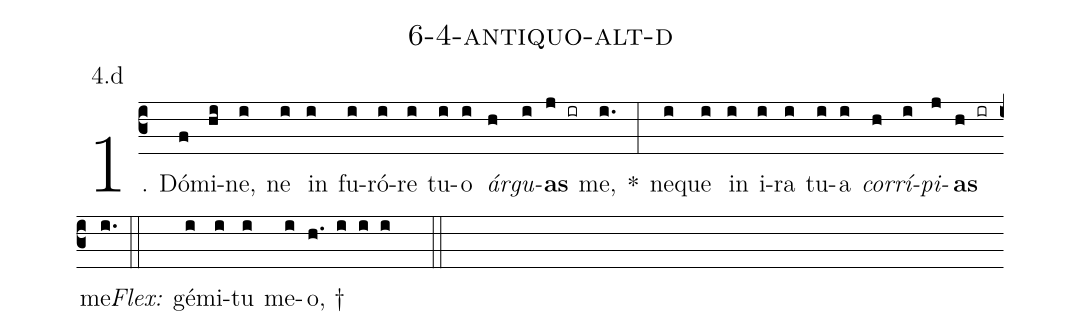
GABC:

name: 6-4-antiquo-alt-d;
annotation: 4.d;
%%
(c3)1. Dó(f)mi(hi)ne,(i) ne(i) in(i) fu(i)ró(i)re(i) tu(i)o(i) <i>ár</i>(h)<i>gu</i>(i)<b>as</b>(j ir) me,(i.) *(:) ne(i)que(i) in(i) i(i)ra(i) tu(i)a(i) <i>cor</i>(h)<i>rí</i>(i)<i>pi</i>(j)<b>as</b>(h ir) me.(i.) (::)
<i>Flex:</i>()  gé(i)mi(i)tu(i) me(i)o, †(h. i i i  ::)
